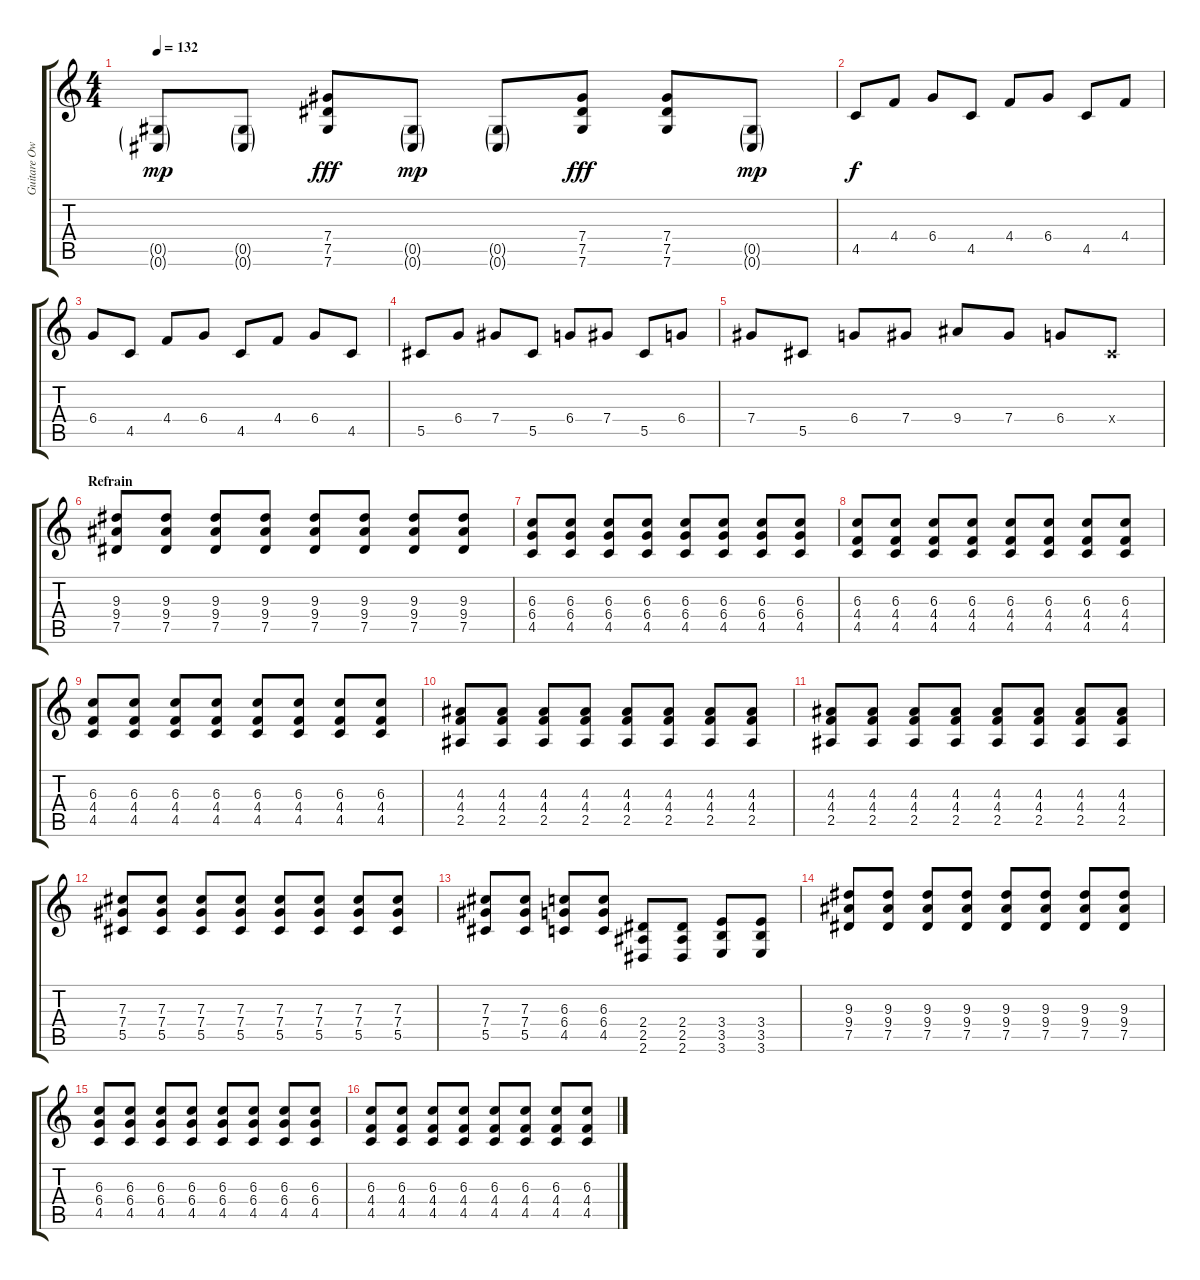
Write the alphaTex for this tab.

\track ("Guitare Owen" "Guitare Ow") {instrument overdrivenguitar}
\staff {score tabs}
\tuning (Eb4 Bb3 Gb3 Db3 Ab2 Db2) {hide}
\ts (4 4)
\tempo 132
\clef g2
\ks c
(0.5{g} 0.6{g}).8{dy mp} (0.5{g} 0.6{g}).8 (7.4 7.5 7.6).8{dy fff} (0.5{g} 0.6{g}).8{dy mp} (0.5{g} 0.6{g}).8 (7.4 7.5 7.6).8{dy fff} (7.4 7.5 7.6).8 (0.5{g} 0.6{g}).8{dy mp} |
4.5.8{dy f} 4.4.8 6.4.8 4.5.8 4.4.8 6.4.8 4.5.8 4.4.8 |
6.4.8 4.5.8 4.4.8 6.4.8 4.5.8 4.4.8 6.4.8 4.5.8 |
5.5.8 6.4.8 7.4.8 5.5.8 6.4.8 7.4.8 5.5.8 6.4.8 |
7.4.8 5.5.8 6.4.8 7.4.8 9.4.8 7.4.8 6.4.8 0.4{x}.8 |
\section ("" "Refrain")
(9.3 9.4 7.5).8{volume 12} (9.3 9.4 7.5).8 (9.3 9.4 7.5).8 (9.3 9.4 7.5).8 (9.3 9.4 7.5).8 (9.3 9.4 7.5).8 (9.3 9.4 7.5).8 (9.3 9.4 7.5).8 |
(6.3 6.4 4.5).8 (6.3 6.4 4.5).8 (6.3 6.4 4.5).8 (6.3 6.4 4.5).8 (6.3 6.4 4.5).8 (6.3 6.4 4.5).8 (6.3 6.4 4.5).8 (6.3 6.4 4.5).8 |
(6.3 4.4 4.5).8 (6.3 4.4 4.5).8 (6.3 4.4 4.5).8 (6.3 4.4 4.5).8 (6.3 4.4 4.5).8 (6.3 4.4 4.5).8 (6.3 4.4 4.5).8 (6.3 4.4 4.5).8 |
(6.3 4.4 4.5).8 (6.3 4.4 4.5).8 (6.3 4.4 4.5).8 (6.3 4.4 4.5).8 (6.3 4.4 4.5).8 (6.3 4.4 4.5).8 (6.3 4.4 4.5).8 (6.3 4.4 4.5).8 |
(4.3 4.4 2.5).8 (4.3 4.4 2.5).8 (4.3 4.4 2.5).8 (4.3 4.4 2.5).8 (4.3 4.4 2.5).8 (4.3 4.4 2.5).8 (4.3 4.4 2.5).8 (4.3 4.4 2.5).8 |
(4.3 4.4 2.5).8 (4.3 4.4 2.5).8 (4.3 4.4 2.5).8 (4.3 4.4 2.5).8 (4.3 4.4 2.5).8 (4.3 4.4 2.5).8 (4.3 4.4 2.5).8 (4.3 4.4 2.5).8 |
(7.3 7.4 5.5).8 (7.3 7.4 5.5).8 (7.3 7.4 5.5).8 (7.3 7.4 5.5).8 (7.3 7.4 5.5).8 (7.3 7.4 5.5).8 (7.3 7.4 5.5).8 (7.3 7.4 5.5).8 |
(7.3 7.4 5.5).8 (7.3 7.4 5.5).8 (6.3 6.4 4.5).8 (6.3 6.4 4.5).8 (2.4 2.5 2.6).8 (2.4 2.5 2.6).8 (3.4 3.5 3.6).8 (3.4 3.5 3.6).8 |
(9.3 9.4 7.5).8 (9.3 9.4 7.5).8 (9.3 9.4 7.5).8 (9.3 9.4 7.5).8 (9.3 9.4 7.5).8 (9.3 9.4 7.5).8 (9.3 9.4 7.5).8 (9.3 9.4 7.5).8 |
(6.3 6.4 4.5).8 (6.3 6.4 4.5).8 (6.3 6.4 4.5).8 (6.3 6.4 4.5).8 (6.3 6.4 4.5).8 (6.3 6.4 4.5).8 (6.3 6.4 4.5).8 (6.3 6.4 4.5).8 |
(6.3 4.4 4.5).8 (6.3 4.4 4.5).8 (6.3 4.4 4.5).8 (6.3 4.4 4.5).8 (6.3 4.4 4.5).8 (6.3 4.4 4.5).8 (6.3 4.4 4.5).8 (6.3 4.4 4.5).8
